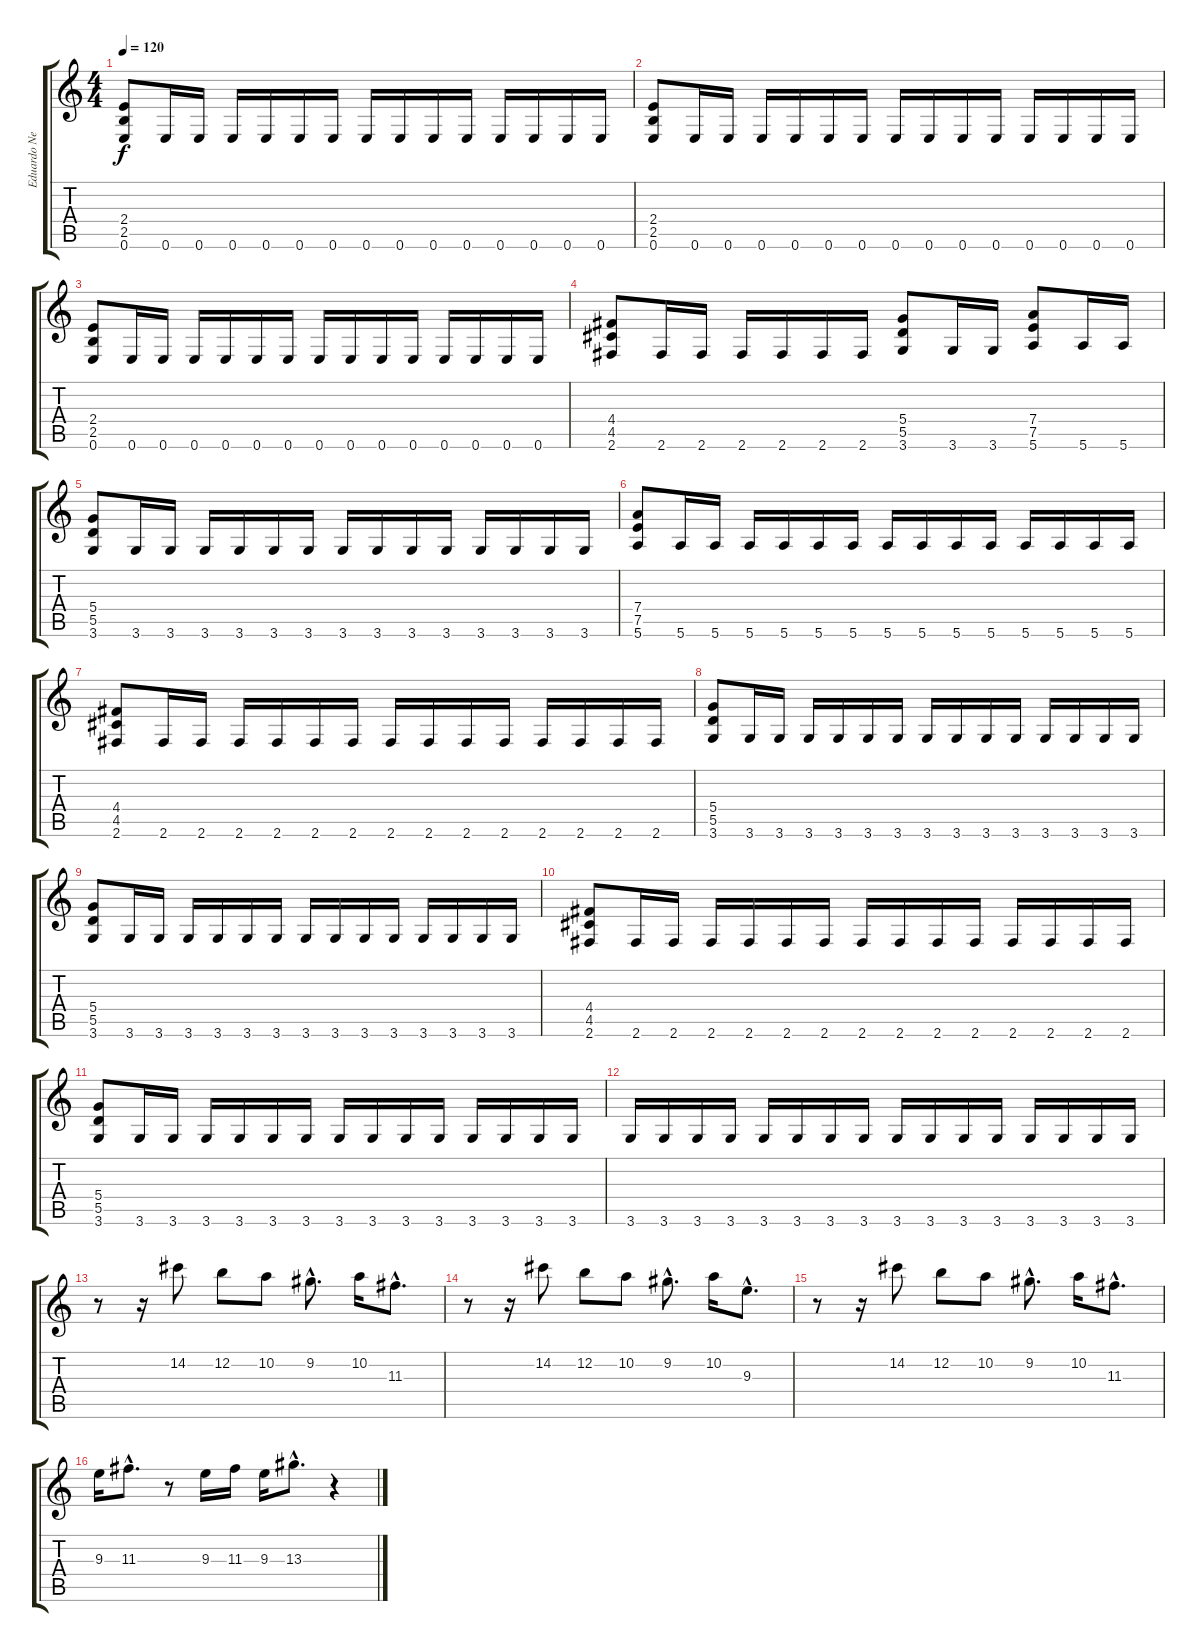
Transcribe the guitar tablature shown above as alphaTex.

\track ("Eduardo Neves - Guitar" "Eduardo Ne") {instrument distortionguitar}
\staff {score tabs}
\tuning (E4 B3 G3 D3 A2 E2) {hide}
\ts (4 4)
\tempo 120
\clef g2
\ks c
(2.4 2.5 0.6).8{dy f} 0.6.16 0.6.16 0.6.16 0.6.16 0.6.16 0.6.16 0.6.16 0.6.16 0.6.16 0.6.16 0.6.16 0.6.16 0.6.16 0.6.16 |
(2.4 2.5 0.6).8 0.6.16 0.6.16 0.6.16 0.6.16 0.6.16 0.6.16 0.6.16 0.6.16 0.6.16 0.6.16 0.6.16 0.6.16 0.6.16 0.6.16 |
(2.4 2.5 0.6).8 0.6.16 0.6.16 0.6.16 0.6.16 0.6.16 0.6.16 0.6.16 0.6.16 0.6.16 0.6.16 0.6.16 0.6.16 0.6.16 0.6.16 |
(4.4 4.5 2.6).8 2.6.16 2.6.16 2.6.16 2.6.16 2.6.16 2.6.16 (5.4 5.5 3.6).8 3.6.16 3.6.16 (7.4 7.5 5.6).8 5.6.16 5.6.16 |
(5.4 5.5 3.6).8 3.6.16 3.6.16 3.6.16 3.6.16 3.6.16 3.6.16 3.6.16 3.6.16 3.6.16 3.6.16 3.6.16 3.6.16 3.6.16 3.6.16 |
(7.4 7.5 5.6).8 5.6.16 5.6.16 5.6.16 5.6.16 5.6.16 5.6.16 5.6.16 5.6.16 5.6.16 5.6.16 5.6.16 5.6.16 5.6.16 5.6.16 |
(4.4 4.5 2.6).8 2.6.16 2.6.16 2.6.16 2.6.16 2.6.16 2.6.16 2.6.16 2.6.16 2.6.16 2.6.16 2.6.16 2.6.16 2.6.16 2.6.16 |
(5.4 5.5 3.6).8 3.6.16 3.6.16 3.6.16 3.6.16 3.6.16 3.6.16 3.6.16 3.6.16 3.6.16 3.6.16 3.6.16 3.6.16 3.6.16 3.6.16 |
(5.4 5.5 3.6).8 3.6.16 3.6.16 3.6.16 3.6.16 3.6.16 3.6.16 3.6.16 3.6.16 3.6.16 3.6.16 3.6.16 3.6.16 3.6.16 3.6.16 |
(4.4 4.5 2.6).8 2.6.16 2.6.16 2.6.16 2.6.16 2.6.16 2.6.16 2.6.16 2.6.16 2.6.16 2.6.16 2.6.16 2.6.16 2.6.16 2.6.16 |
(5.4 5.5 3.6).8 3.6.16 3.6.16 3.6.16 3.6.16 3.6.16 3.6.16 3.6.16 3.6.16 3.6.16 3.6.16 3.6.16 3.6.16 3.6.16 3.6.16 |
3.6.16 3.6.16 3.6.16 3.6.16 3.6.16 3.6.16 3.6.16 3.6.16 3.6.16 3.6.16 3.6.16 3.6.16 3.6.16 3.6.16 3.6.16 3.6.16 |
r.8 r.16 14.2.8 12.2.8 10.2.8 9.2{hac}.8{d} 10.2.16 11.3{hac}.8{d} |
r.8 r.16 14.2.8 12.2.8 10.2.8 9.2{hac}.8{d} 10.2.16 9.3{hac}.8{d} |
r.8 r.16 14.2.8 12.2.8 10.2.8 9.2{hac}.8{d} 10.2.16 11.3{hac}.8{d} |
9.3.16 11.3{hac}.8{d} r.8 9.3.16 11.3.16 9.3.16 13.3{hac}.8{d} r.4
